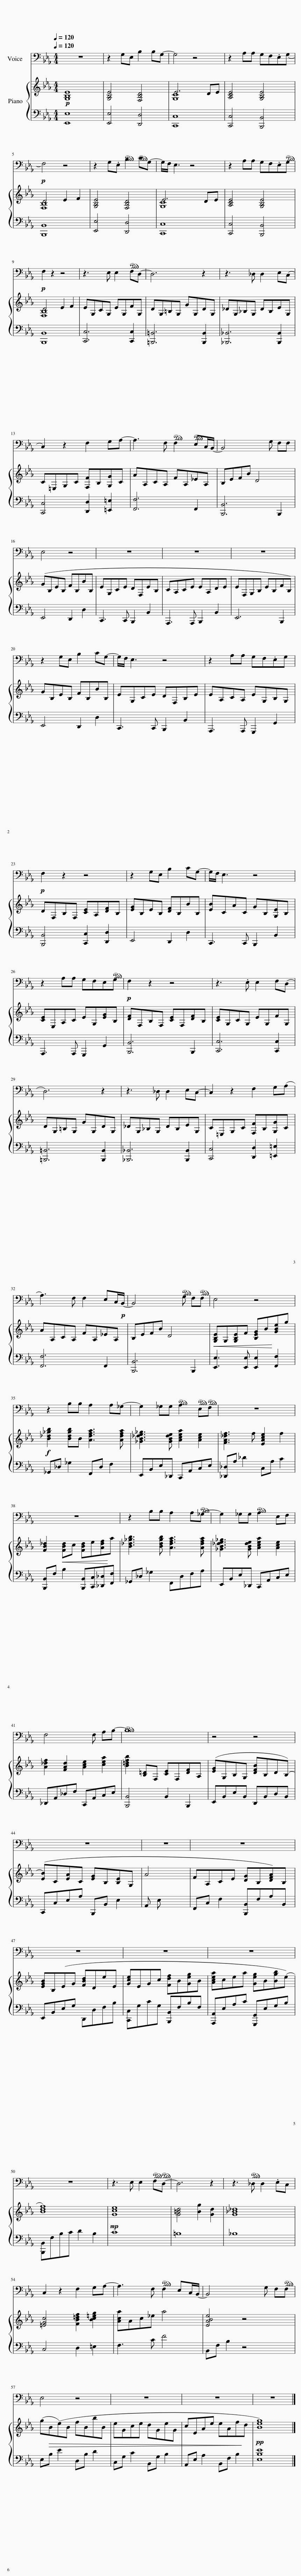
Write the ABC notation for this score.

X:1
%%score 1 { ( 2 3 6 ) | ( 4 5 7 ) }
L:1/8
Q:1/4=120
M:4/4
I:linebreak $
K:Eb
V:1 bass
V:2 treble
V:3 treble
V:6 treble
V:4 bass
V:5 bass
V:7 bass
V:1
 z8 | z2 G,E, B,2 B,G,- | G,4 z4 | z2 A,A, G,F,.E,(G, |$!p! F,4) z4 | %5
 z2 G,.E,!ped! B,2!ped! CG,- | G,/F,/ E,3 z4 | z2 A,A, G,F,.E,!ped!G, |$!p! F,2 z2 z4 | z3 E, E,2!ped! F,D,- | %10
 D,6 z2 | z3 _D, D,2 E,(C, |$ C,2) z2 F,2 G,A,- | A,3 F,!ped! F,2!ped! E,C,/B,,/- | B,,4 x2 G, F,F, |$ %15
 E,4 z4 | z8 | z8 | z8 |$ z2 G,E, B,2 CG,- | %20
 G,/F,/ E,3 z4 | z2 A,A, G,F,.E,G, |$!p! F,2 z2 z4 | z2 G,E, B,2 CG,- | G,/F,/ E,3 z4 |$ %25
 z2 A,A, G,F,E,!ped!G, |!p! F,2 z2 z4 | z3 .E, E,2 F,(D, |$ D,6) z2 | z3 _D, D,2 E,C,- | %30
 C,2 z2 F,2 G,(A, |$ A,3) F, F,2 E,C,/!p!B,,/- | B,,4 x2!ped! G, F,!ped!F, | E,4 z4 |$ z2 B,B, A,2 A,_G,- | %35
 G,2 _G,G,!ped! A,2!ped! E,!ped!F, | z8 |$ z8 | z2 B,B, A,2 A,!ped!_G,- | G,2 _G,G,!ped! A,2 E,F, |$ %40
 F,4 x F, A,B,- |!ped! B,8 | z4 z4 |$ z8 | z4 | %45
 z8 |$ z8 | z8 | z8 |$ z8 | %50
 z3 E, E,2!ped! F,!ped!D,- | D,6 z2 | z3!ped! _D, D,2 .E,C, |$ C,2 z2 F,2 G,A,- | A,3 F,!ped! F,2 E,C,/B,,/- | %55
 B,,4 x4 G, F,!ped!F, |$ E,4 z4 | z8 | z8 | z8 |] %60
V:2
!p! E8 | [G,B,E]4 [F,B,D]4 | E6 DE | [A,CE]4 [G,B,E]4 |$ D4 E2 F2 | %5
 [G,B,E]4 [F,B,D]4 | E6 DE | [A,CE]4 [G,B,E]4 |$ D4 E2 F2 | EG,CG, EG,FG, | %10
 DG,=B,G, GG,DG, | _DG,_B,G, DB,EG, |$ C=E,G,C [F,F]B,[G,G]C | AA,CA, FA,_EA, | B,EFB D4 x |$ %15
 (GB,EB, FB,BB, | EG,CE DF,EB, | CA,CE EA,DE | EF,G,B, EB,FB,) |$ GB,EB, FB,BB, | %20
 EG,CE DF,B,E | EA,CA, EG,B,G, |$ DF,B,F, [CE]A,[DF]B, | [EG]B,EB, [DF]B,BB, | [EB]CAC GB,[G,E]B, |$ %25
 [CE]E,A,C EG,[EG]B, | [DF]F,B,F, [CE]F,[DF]B, | [CE]G,CG, EG,FG, |$ DG,=B,G, GG,DG, | _DG,_B,G, DB,EG, | %30
 C=E,G,C [F,F]B,[G,G]C |$ AA,CA, FA,_EA, | B,EFB D4 x |!<(! [G,B,E]G,[G,B,E]F [B,EG]B!<)![GBe]g |$!f! [B_d_gb]2 [Bdgb]B [Adfa]3 [Adfa] | %35
 [_GB_de_g]3 [GBde] [Acea]2 [Ace]2 | [FA_df]3 f [EAce]2 f2 |$ [FB_d]2!<(! [FBd]c [FBd]e[Adf]!<)!a | [B_d_gb]3 [Bdgb] [Adfa]3 [Adfa] | [_GB_de_g]3 [GBde] [Acea]2 [Ace]2 |$ %40
 [A_df]2 [FAd]2 [Ace]2 [cea]2 | [B=dfb]2 [B,=D]F, [CE]F,[DF]A, | ([EG]G,B,G, [DFB]B,D(B,) |$ ([EB])C[EA]C [EG]B,[B,E]G, | A4 | %45
 FA,CE [DG]B,[DFA])B, |$ [EGB]B,(EG [FBd]DeE | [Gce]EGc [Fdf]B[Geg]B | [Acea]cea [Geg]B[Bgb](e) |$!>(! [Bdf]8)!>)! | %50
!mp! [ce]8 | [G=Bd]4 [Bg]2 [Gd]2 | [G_B_d]8 |$ [=EGc]4 [FB=df]2 [Bc=eg]2 | [Aca]Ac_e a4 | %55
 [EABe]4 z4 x3 |$ (g!>(!B(e)B fBbB | eGce dGeG | cEAe eAf!>)!d |!pp! [eg]8) |] %60
V:3
 [G,B,]8 | x8 | C8 | x8 |$ B,8 | %5
 x8 | C8 | x8 |$ B,8 | x8 | %10
 x8 | x8 |$ x8 | x8 | x9 |$ %15
 x8 | x8 | x8 | x8 |$ x8 | %20
 x8 | x8 |$ x8 | x8 | x8 |$ %25
 x8 | x8 | x8 |$ x8 | x8 | %30
 x8 |$ x8 | x9 | x8 |$ x8 | %35
 x8 | x8 |$ x8 | x8 | x8 |$ %40
 x8 | x8 | x8 |$ x8 | x4 | %45
 x8 |$ x8 | x8 | x8 |$ x8 | %50
 G8 | x8 | x8 |$ x8 | x8 | %55
 x11 |$ x8 | x8 | x8 | B8 |] %60
V:4
 E,8 | [E,,E,]4 [D,,D,]4 | C,8 | [C,,C,]4 [B,,,B,,]4 |$ B,,8 | %5
 [E,,E,]4 [D,,D,]4 | C,8 | [C,,C,]4 [B,,,B,,]4 |$ B,,8 | [C,,C,]6 [C,,C,]2 | %10
 [=B,,,=B,,]6 [B,,,B,,]2 | [_B,,,_B,,]6 [B,,,B,,]2 |$ [C,,C,]4 [D,,D,]2 [=E,,=E,]2 | [F,,F,]6 F,,2 | [B,,,B,,]6 x B,,,2 |$ %15
 E,,4 D,,2 D,2 | C,,3 C,, B,,,2 B,,2 | A,,,3 A,,, B,,,2 B,,2 | E,,6 B,,,2 |$ E,,4 D,,2 D,2 | %20
 C,,3 C,, B,,,2 B,,2 | A,,,3 A,,, G,,,2 G,,2 |$ [B,,,B,,]4 [C,,C,]2 [D,,D,]2 | E,,4 D,,2 D,2 | C,,3 C,, B,,,2 B,,2 |$ %25
 A,,,3 A,,, G,,,2 G,,2 | [B,,,B,,]6 B,,,2 | [C,,C,]6 [C,,C,]2 |$ [=B,,,=B,,]6 [B,,,B,,]2 | [_B,,,_B,,]6 [B,,,B,,]2 | %30
 [C,,C,]4 [D,,D,]2 [=E,,=E,]2 |$ [F,,F,]6 F,,2 | [B,,,B,,]6 x B,,,2 | [E,,E,]3 [E,,E,] [E,,E,]2 [F,,F,]2 |$ _G,,_D, _G,2 F,,D, F,2 | %35
 E,,B,,E,_D,, C,,A,,C,E, | [_D,,_D,]A, _D2 C,A, C2 |$ [B,,,B,,]F, B,2 [B,,,B,,][C,,C,][_D,,_D,][F,,F,] | _G,,_D, _G,2 F,,D,F,A, | E,,B,,E,_D,, C,,A,,C,E, |$ %40
 _D,,A,,_D,F, C,,A,,C,E, | [B,,,B,,]4 B,,2 B,,,2 | E,,B,,E,B,, D,,B,,D,B,, |$ C,,C,E,A, B,,,B,, E,2 | A,, E, x2 | %45
 F,,C, F,2 [B,,,B,,]F,A,B,, |$ E,,B,,E,G, D,,D,F,B, | [C,,C,]G,CG, [B,,,B,,]F,B,F, | [A,,,A,,]E,A,C [G,,,G,,]E,G,B, |$ [B,,,B,,]F,B,C D2 B,2 | %50
 C8 | =B,8 | _B,8 |$ C,4 D,2 =E,2 | F,3 C F4 | %55
 B,,F, B,2 z4 x3 |$ E,B, E2 D,B, D2 | C,G, C2 B,,G, B,2 | A,,E, A,2 B,,F, B,2 | E8 |] %60
V:5
 E,,8 | x8 | C,,8 | x8 |$ B,,,8 | %5
 x8 | C,,8 | x8 |$ B,,,8 | x8 | %10
 x8 | x8 |$ x8 | x8 | x9 |$ %15
 x8 | x8 | x8 | x8 |$ x8 | %20
 x8 | x8 |$ x8 | x8 | x8 |$ %25
 x8 | x8 | x8 |$ x8 | x8 | %30
 x8 |$ x8 | x9 | x8 |$ x8 | %35
 x8 | x8 |$ x8 | x8 | x8 |$ %40
 x8 | x8 | x8 |$ x8 | x4 | %45
 x8 |$ x8 | x8 | x8 |$ x8 | %50
 x8 | x8 | x8 |$ x8 | x8 | %55
 x11 |$ x8 | x8 | x8 | B,8 |] %60
V:6
 x8 | x8 | G,8 | x8 |$ F,8 | %5
 x8 | G,8 | x8 |$ F,8 | x8 | %10
 x8 | x8 |$ x8 | x8 | x9 |$ %15
 x8 | x8 | x8 | x8 |$ x8 | %20
 x8 | x8 |$ x8 | x8 | x8 |$ %25
 x8 | x8 | x8 |$ x8 | x8 | %30
 x8 |$ x8 | x9 | x8 |$ x8 | %35
 x8 | x8 |$ x8 | x8 | x8 |$ %40
 x8 | x8 | x8 |$ x8 | x4 | %45
 x8 |$ x8 | x8 | x8 |$ x8 | %50
 x8 | x8 | x8 |$ x8 | x8 | %55
 x11 |$ x8 | x8 | x8 | x8 |] %60
V:7
 x8 | x8 | x8 | x8 |$ x8 | %5
 x8 | x8 | x8 |$ x8 | x8 | %10
 x8 | x8 |$ x8 | x8 | x9 |$ %15
 x8 | x8 | x8 | x8 |$ x8 | %20
 x8 | x8 |$ x8 | x8 | x8 |$ %25
 x8 | x8 | x8 |$ x8 | x8 | %30
 x8 |$ x8 | x9 | x8 |$ x8 | %35
 x8 | x8 |$ x8 | x8 | x8 |$ %40
 x8 | x8 | x8 |$ x8 | x4 | %45
 x8 |$ x8 | x8 | x8 |$ x8 | %50
 x8 | x8 | x8 |$ x8 | x8 | %55
 x11 |$ x8 | x8 | x8 | E,8 |] %60
